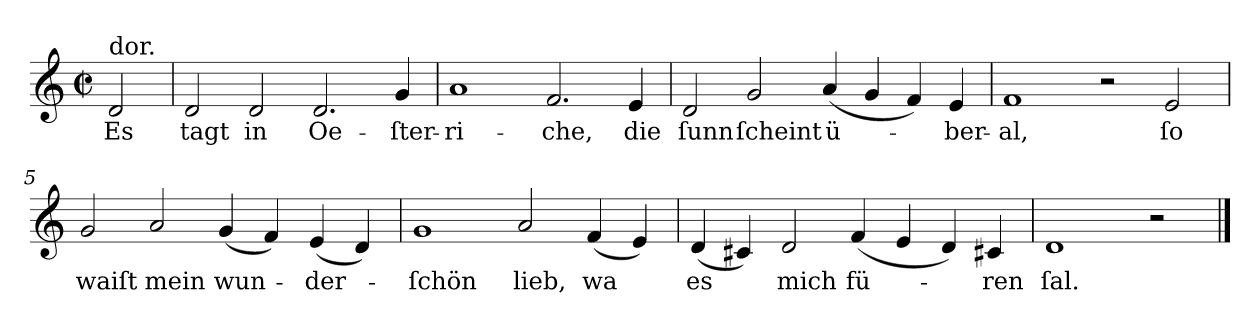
**kern	**text
*part1	*part1
*staff1	*staff1
*k[]	*
*D:dor	*
*M4/2	*
*met(c|)	*
=	=
!LO:TX:a:t=dor.	!
2d	Es
=1	=1
2d	tagt
2d	in
2.d	Oe-
4g	-ſter-
=2	=2
1a	-ri-
2.f	-che,
4e	die
=3	=3
2d	ſunn
2g	ſcheint
(4a	ü-
4g	.
4f)	.
4e	-ber-
=4	=4
1f	-al,
2r	.
2e	ſo
=5	=5
2g	waiſt
2a	mein
(4g	wun-
4f)	.
(4e	-der-
4d)	.
=6	=6
1g	-ſchön
2a	lieb,
(4f	wa
4e)	.
=7	=7
(>4d	es
4c#X)	.
2d	mich
(4f	fü-
4e	.
4d)	.
4c#X	-ren
=8	=8
1d	ſal.
2r	.
==	==
*-	*-
